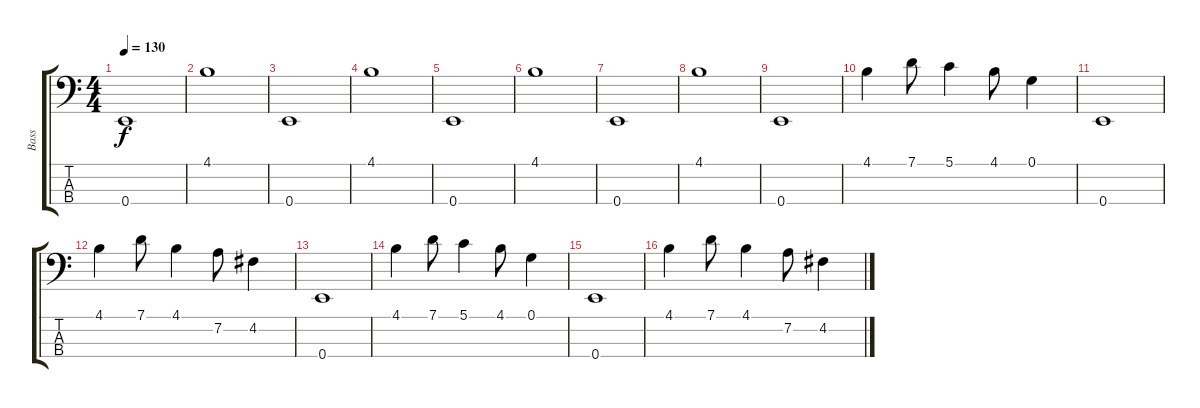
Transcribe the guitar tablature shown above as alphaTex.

\track ("Bass" "Bass") {instrument electricbasspick}
\staff {score tabs}
\tuning (G2 D2 A1 E1) {hide}
\ts (4 4)
\tempo 130
\clef f4
\ks c
0.4.1{dy f instrument electricbasspick} |
4.1.1 |
0.4.1 |
4.1.1 |
0.4.1 |
4.1.1 |
0.4.1 |
4.1.1 |
0.4.1 |
4.1.4 7.1.8 5.1.4 4.1.8 0.1.4 |
0.4.1 |
4.1.4 7.1.8 4.1.4 7.2.8 4.2.4 |
0.4.1 |
4.1.4 7.1.8 5.1.4 4.1.8 0.1.4 |
0.4.1 |
4.1.4 7.1.8 4.1.4 7.2.8 4.2.4
